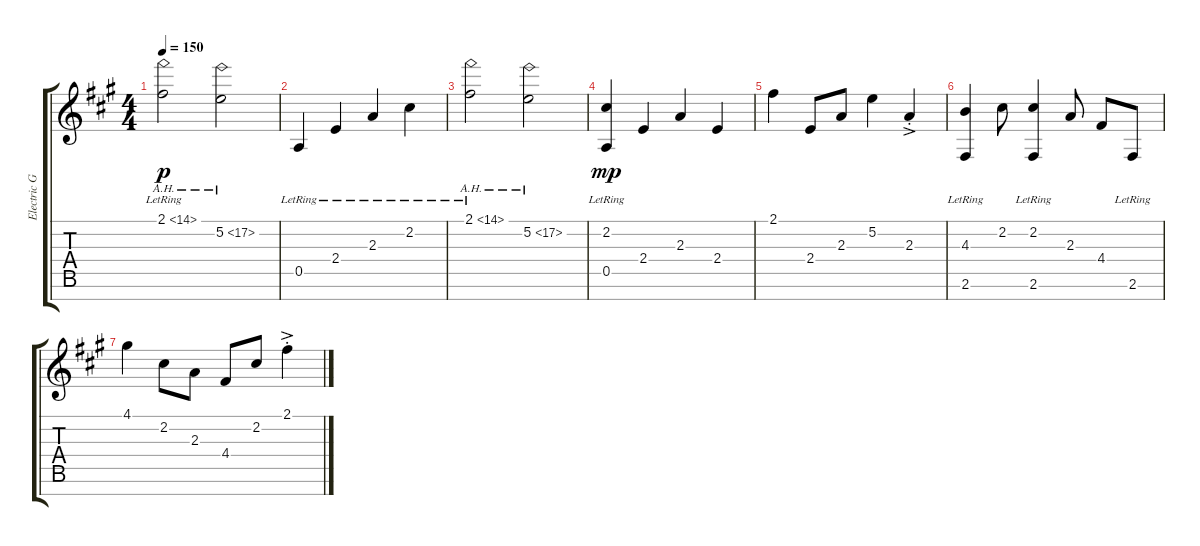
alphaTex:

\track ("Electric Guitar" "Electric G") {instrument electricguitarclean}
\staff {score tabs}
\tuning (E4 B3 G3 D3 A2 E2 B1) {hide}
\ts (4 4)
\tempo 150
\clef g2
\ks a
2.1{ah 12 lr}.2{dy p} 5.2{ah 12}.2 |
0.5{lr}.4 2.4{lr}.4 2.3{lr}.4 2.2{lr}.4 |
2.1{ah 12 lr}.2 5.2{ah 12}.2 |
(2.2 0.5{lr}).4{dy mp} 2.4.4 2.3.4 2.4.4 |
2.1.4 2.4.8 2.3.8 5.2.4 2.3{ac st}.4 |
(4.3 2.6{lr}).4 2.2.8 (2.2 2.6{lr}).4 2.3.8 4.4.8 2.6{lr}.8 |
4.1.4 2.2.8 2.3.8 4.4.8 2.2.8 2.1{ac st}.4
